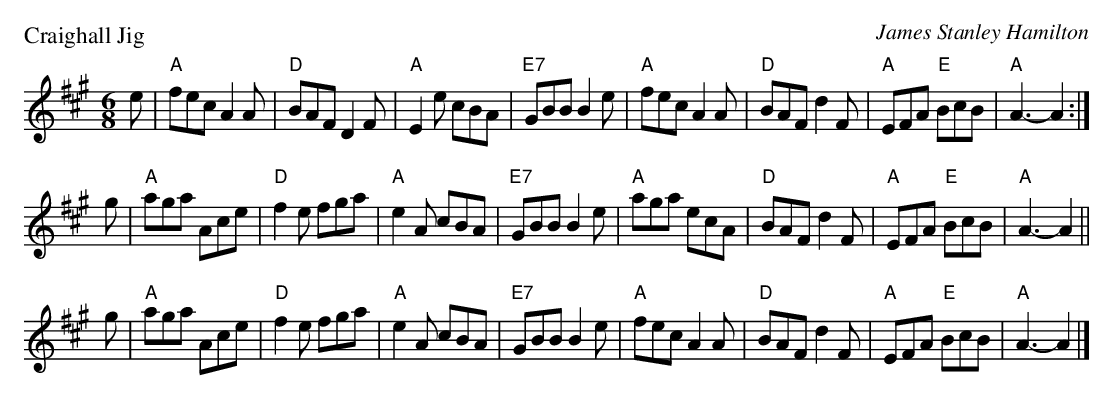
X:1
P: Craighall Jig
C: James Stanley Hamilton
M: 6/8
L: 1/8
K: A
e |\
"A"fec A2A | "D"BAF D2F | "A"E2e    cBA | "E7"GBB B2e |\
"A"fec A2A | "D"BAF d2F | "A"EFA "E"BcB |  "A"A3- A2 :|
g |\
"A"aga Ace | "D"f2e fga | "A"e2A    cBA | "E7"GBB B2e |\
"A"aga ecA | "D"BAF d2F | "A"EFA "E"BcB |  "A"A3- A2 ||
g |\
"A"aga Ace | "D"f2e fga | "A"e2A    cBA | "E7"GBB B2e |\
"A"fec A2A | "D"BAF d2F | "A"EFA "E"BcB | "A"A3-  A2 |]
